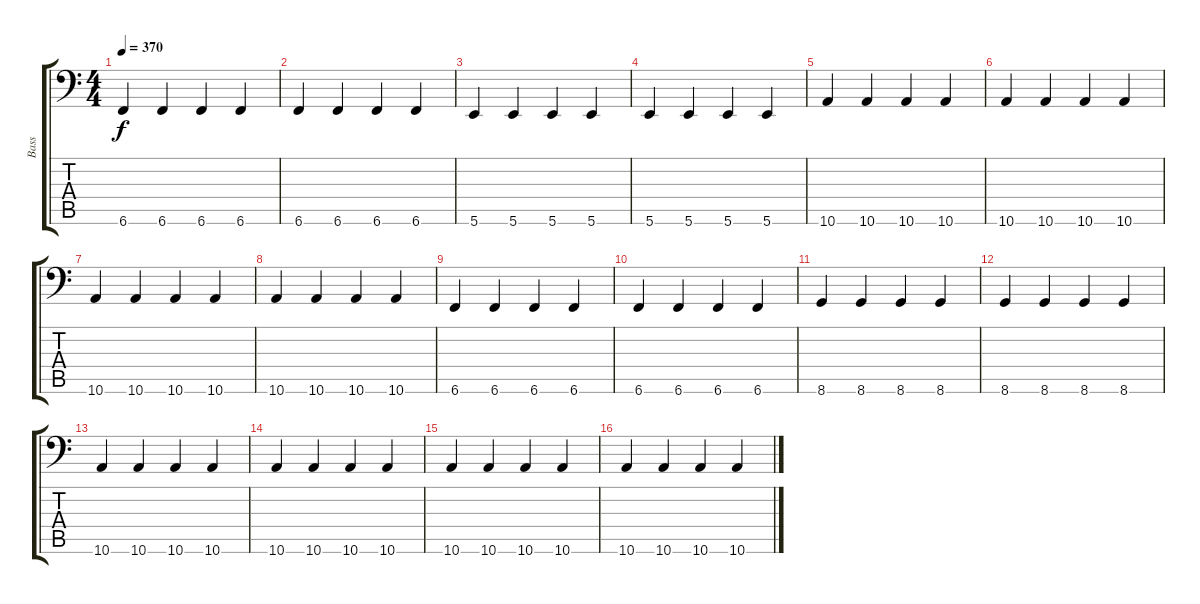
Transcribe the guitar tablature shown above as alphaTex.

\track ("Bass" "Bass") {instrument electricbassfinger}
\staff {score tabs}
\tuning (C3 G2 D2 A1 E1 B0) {hide}
\ts (4 4)
\tempo 370
\clef f4
\ks c
6.6.4{dy f} 6.6.4 6.6.4 6.6.4 |
6.6.4 6.6.4 6.6.4 6.6.4 |
5.6.4 5.6.4 5.6.4 5.6.4 |
5.6.4 5.6.4 5.6.4 5.6.4 |
10.6.4 10.6.4 10.6.4 10.6.4 |
10.6.4 10.6.4 10.6.4 10.6.4 |
10.6.4 10.6.4 10.6.4 10.6.4 |
10.6.4 10.6.4 10.6.4 10.6.4 |
6.6.4 6.6.4 6.6.4 6.6.4 |
6.6.4 6.6.4 6.6.4 6.6.4 |
8.6.4 8.6.4 8.6.4 8.6.4 |
8.6.4 8.6.4 8.6.4 8.6.4 |
10.6.4 10.6.4 10.6.4 10.6.4 |
10.6.4 10.6.4 10.6.4 10.6.4 |
10.6.4 10.6.4 10.6.4 10.6.4 |
10.6.4 10.6.4 10.6.4 10.6.4
